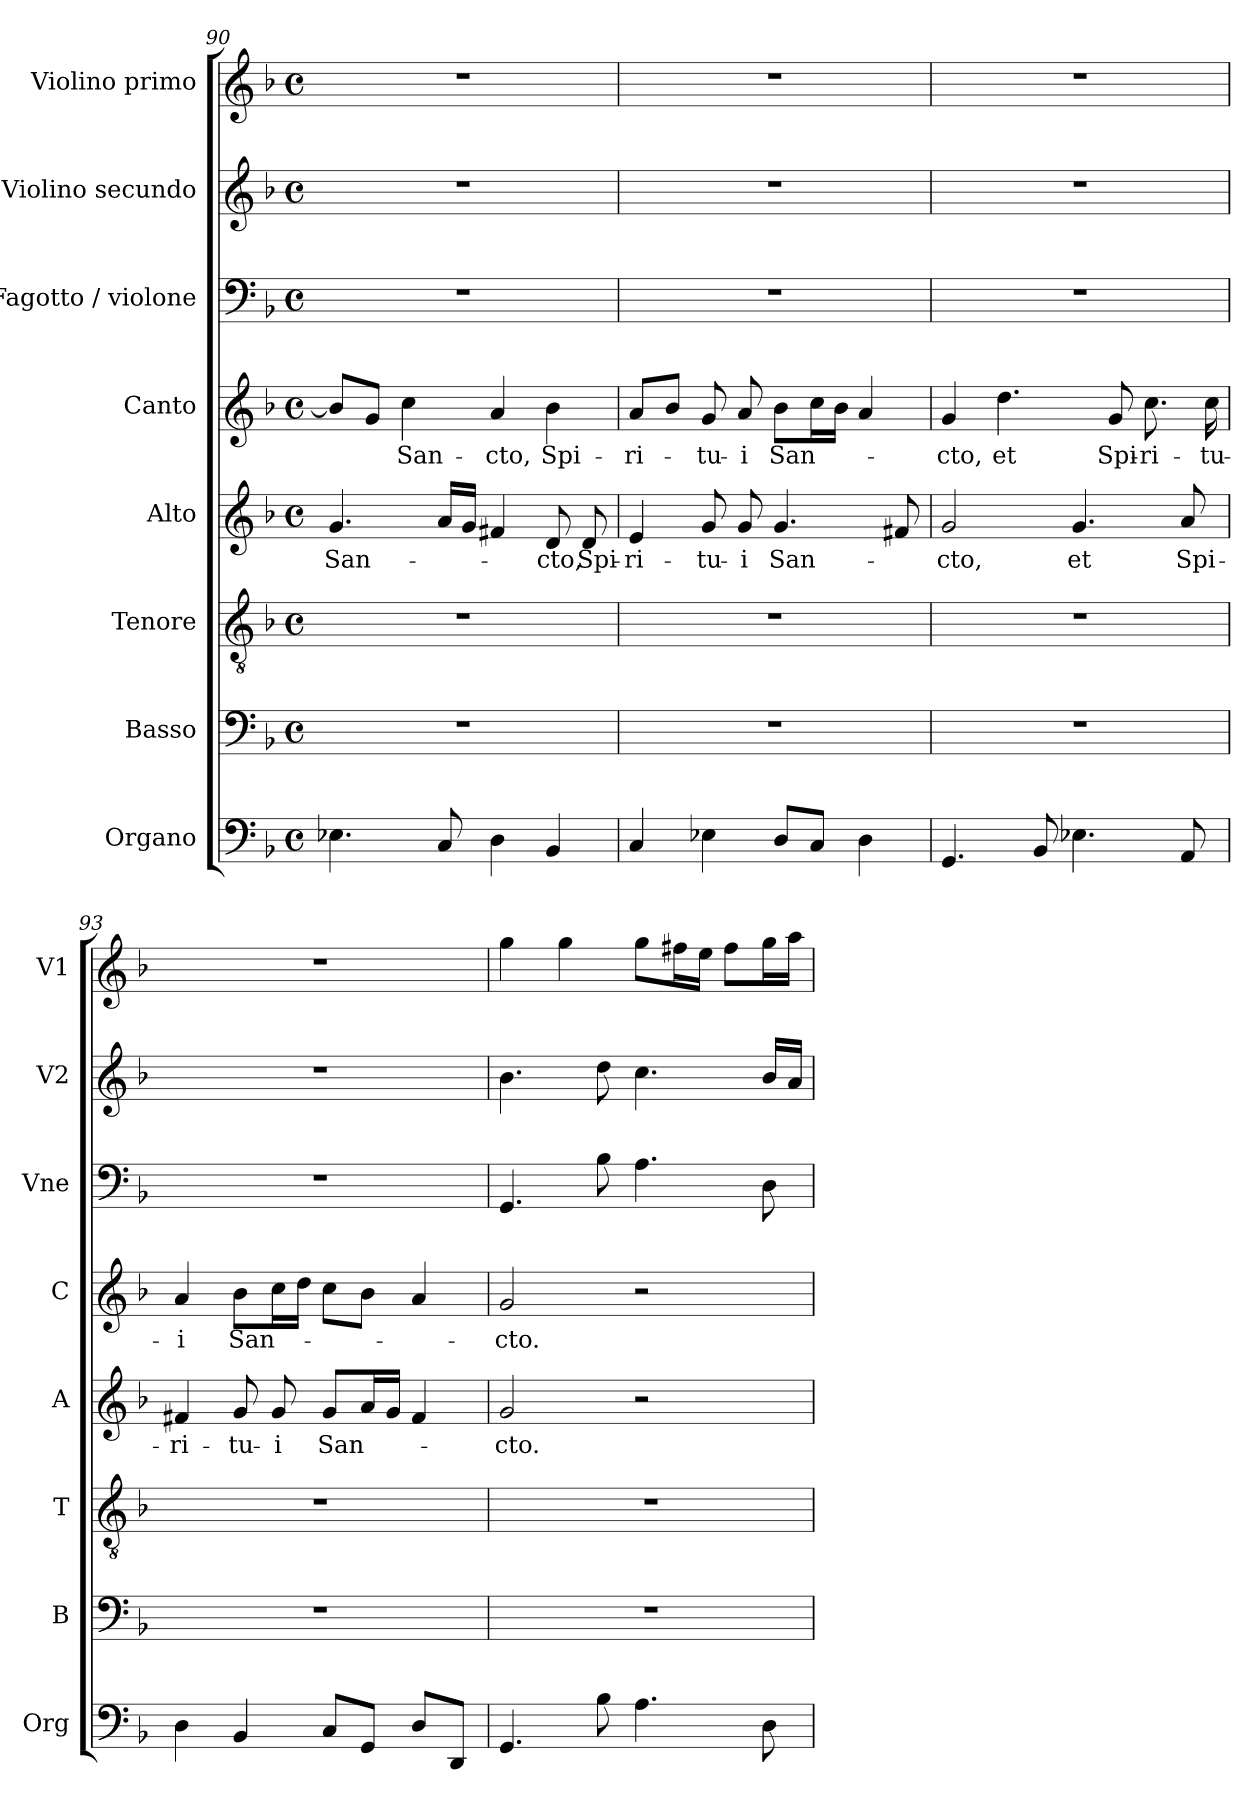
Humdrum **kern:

**kern	**kern	**kern	**kern	**text	**kern	**text	**kern	**kern	**kern
*part8	*part7	*part6	*part5	*part5	*part4	*part4	*part3	*part2	*part1
*staff8	*staff7	*staff6	*staff5	*staff5	*staff4	*staff4	*staff3	*staff2	*staff1
*I"Organo	*I"Basso	*I"Tenore	*I"Alto	*	*I"Canto	*	*I"Fagotto / violone	*I"Violino secundo	*I"Violino primo
*I'Org	*I'B	*I'T	*I'A	*	*I'C	*	*I'Vne	*I'V2	*I'V1
!!LO:LB:g=z
*clefF4	*clefF4	*clefGv2	*clefG2	*	*clefG2	*	*clefF4	*clefG2	*clefG2
*k[b-]	*k[b-]	*k[b-]	*k[b-]	*	*k[b-]	*	*k[b-]	*k[b-]	*k[b-]
*F:	*F:	*F:	*F:	*	*F:	*	*F:	*F:	*F:
*M4/4	*M4/4	*M4/4	*M4/4	*	*M4/4	*	*M4/4	*M4/4	*M4/4
*met(c)	*met(c)	*met(c)	*met(c)	*	*met(c)	*	*met(c)	*met(c)	*met(c)
=90	=90	=90	=90	=90	=90	=90	=90	=90	=90
!	!	!	!	!LO:LY:b	!	!	!	!	!
4.E-X\	1r	1r	4.g/	San-	8b-/L]	.	1r	1r	1r
.	.	.	.	.	8g/J	.	.	.	.
!	!	!	!	!	!	!LO:LY:b	!	!	!
.	.	.	.	.	4cc\	San-	.	.	.
8C/	.	.	16a/LL	.	.	.	.	.	.
.	.	.	16g/JJ	.	.	.	.	.	.
!	!	!	!	!	!	!LO:LY:b	!	!	!
4D\	.	.	4f#X/	.	4a/	-cto,	.	.	.
!	!	!	!	!LO:LY:b	!	!LO:LY:b	!	!	!
4BB-/	.	.	8d/	-cto,	4b-\	Spi-	.	.	.
!	!	!	!	!LO:LY:b	!	!	!	!	!
.	.	.	8d/	Spi-	.	.	.	.	.
=91	=91	=91	=91	=91	=91	=91	=91	=91	=91
!	!	!	!	!LO:LY:b	!	!LO:LY:b	!	!	!
4C/	1r	1r	4e/	-ri-	8a/L	-ri-	1r	1r	1r
.	.	.	.	.	8b-/J	.	.	.	.
!	!	!	!	!LO:LY:b	!	!LO:LY:b	!	!	!
4E-X\	.	.	8g/	-tu-	8g/	-tu-	.	.	.
!	!	!	!	!LO:LY:b	!	!LO:LY:b	!	!	!
.	.	.	8g/	-i	8a/	-i	.	.	.
!	!	!	!	!LO:LY:b	!	!LO:LY:b	!	!	!
8D/L	.	.	4.g/	San-	8b-\L	San-	.	.	.
8C/J	.	.	.	.	16cc\L	.	.	.	.
.	.	.	.	.	16b-\JJ	.	.	.	.
4D\	.	.	.	.	4a/	.	.	.	.
.	.	.	8f#X/	.	.	.	.	.	.
=92	=92	=92	=92	=92	=92	=92	=92	=92	=92
!	!	!	!	!LO:LY:b	!	!LO:LY:b	!	!	!
4.GG/	1r	1r	2g/	-cto,	4g/	-cto,	1r	1r	1r
!	!	!	!	!	!	!LO:LY:b	!	!	!
.	.	.	.	.	4.dd\	et	.	.	.
8BB-/	.	.	.	.	.	.	.	.	.
!	!	!	!	!LO:LY:b	!	!	!	!	!
4.E-X\	.	.	4.g/	et	.	.	.	.	.
!	!	!	!	!	!	!LO:LY:b	!	!	!
.	.	.	.	.	8g/	Spi-	.	.	.
!	!	!	!	!	!	!LO:LY:b	!	!	!
.	.	.	.	.	8.cc\	-ri-	.	.	.
!	!	!	!	!LO:LY:b	!	!	!	!	!
8AA/	.	.	8a/	Spi-	.	.	.	.	.
!	!	!	!	!	!	!LO:LY:b	!	!	!
.	.	.	.	.	16cc\	-tu-	.	.	.
=93	=93	=93	=93	=93	=93	=93	=93	=93	=93
!	!	!	!	!LO:LY:b	!	!LO:LY:b	!	!	!
4D\	1r	1r	4f#X/	-ri-	4a/	-i	1r	1r	1r
!	!	!	!	!LO:LY:b	!	!LO:LY:b	!	!	!
4BB-/	.	.	8g/	-tu-	8b-\L	San-	.	.	.
!	!	!	!	!LO:LY:b	!	!	!	!	!
.	.	.	8g/	-i	16cc\L	.	.	.	.
.	.	.	.	.	16dd\JJ	.	.	.	.
!	!	!	!	!LO:LY:b	!	!	!	!	!
8C/L	.	.	8g/L	San-	8cc\L	.	.	.	.
8GG/J	.	.	16a/L	.	8b-\J	.	.	.	.
.	.	.	16g/JJ	.	.	.	.	.	.
8D/L	.	.	4f#/	.	4a/	.	.	.	.
8DD/J	.	.	.	.	.	.	.	.	.
!!LO:PB:g=z
=94	=94	=94	=94	=94	=94	=94	=94	=94	=94
!	!	!	!	!LO:LY:b	!	!LO:LY:b	!	!	!
4.GG/	1r	1r	2g/	-cto.	2g/	-cto.	4.GG/	4.b-\	4gg\
.	.	.	.	.	.	.	.	.	4gg\
8B-\	.	.	.	.	.	.	8B-\	8dd\	.
4.A\	.	.	2r	.	2r	.	4.A\	4.cc\	8gg\L
.	.	.	.	.	.	.	.	.	16ff#X\L
.	.	.	.	.	.	.	.	.	16ee\JJ
.	.	.	.	.	.	.	.	.	8ff#\L
8D\	.	.	.	.	.	.	8D\	16b-/LL	16gg\L
.	.	.	.	.	.	.	.	16a/JJ	16aa\JJ
=	=	=	=	=	=	=	=	=	=
*-	*-	*-	*-	*-	*-	*-	*-	*-	*-
